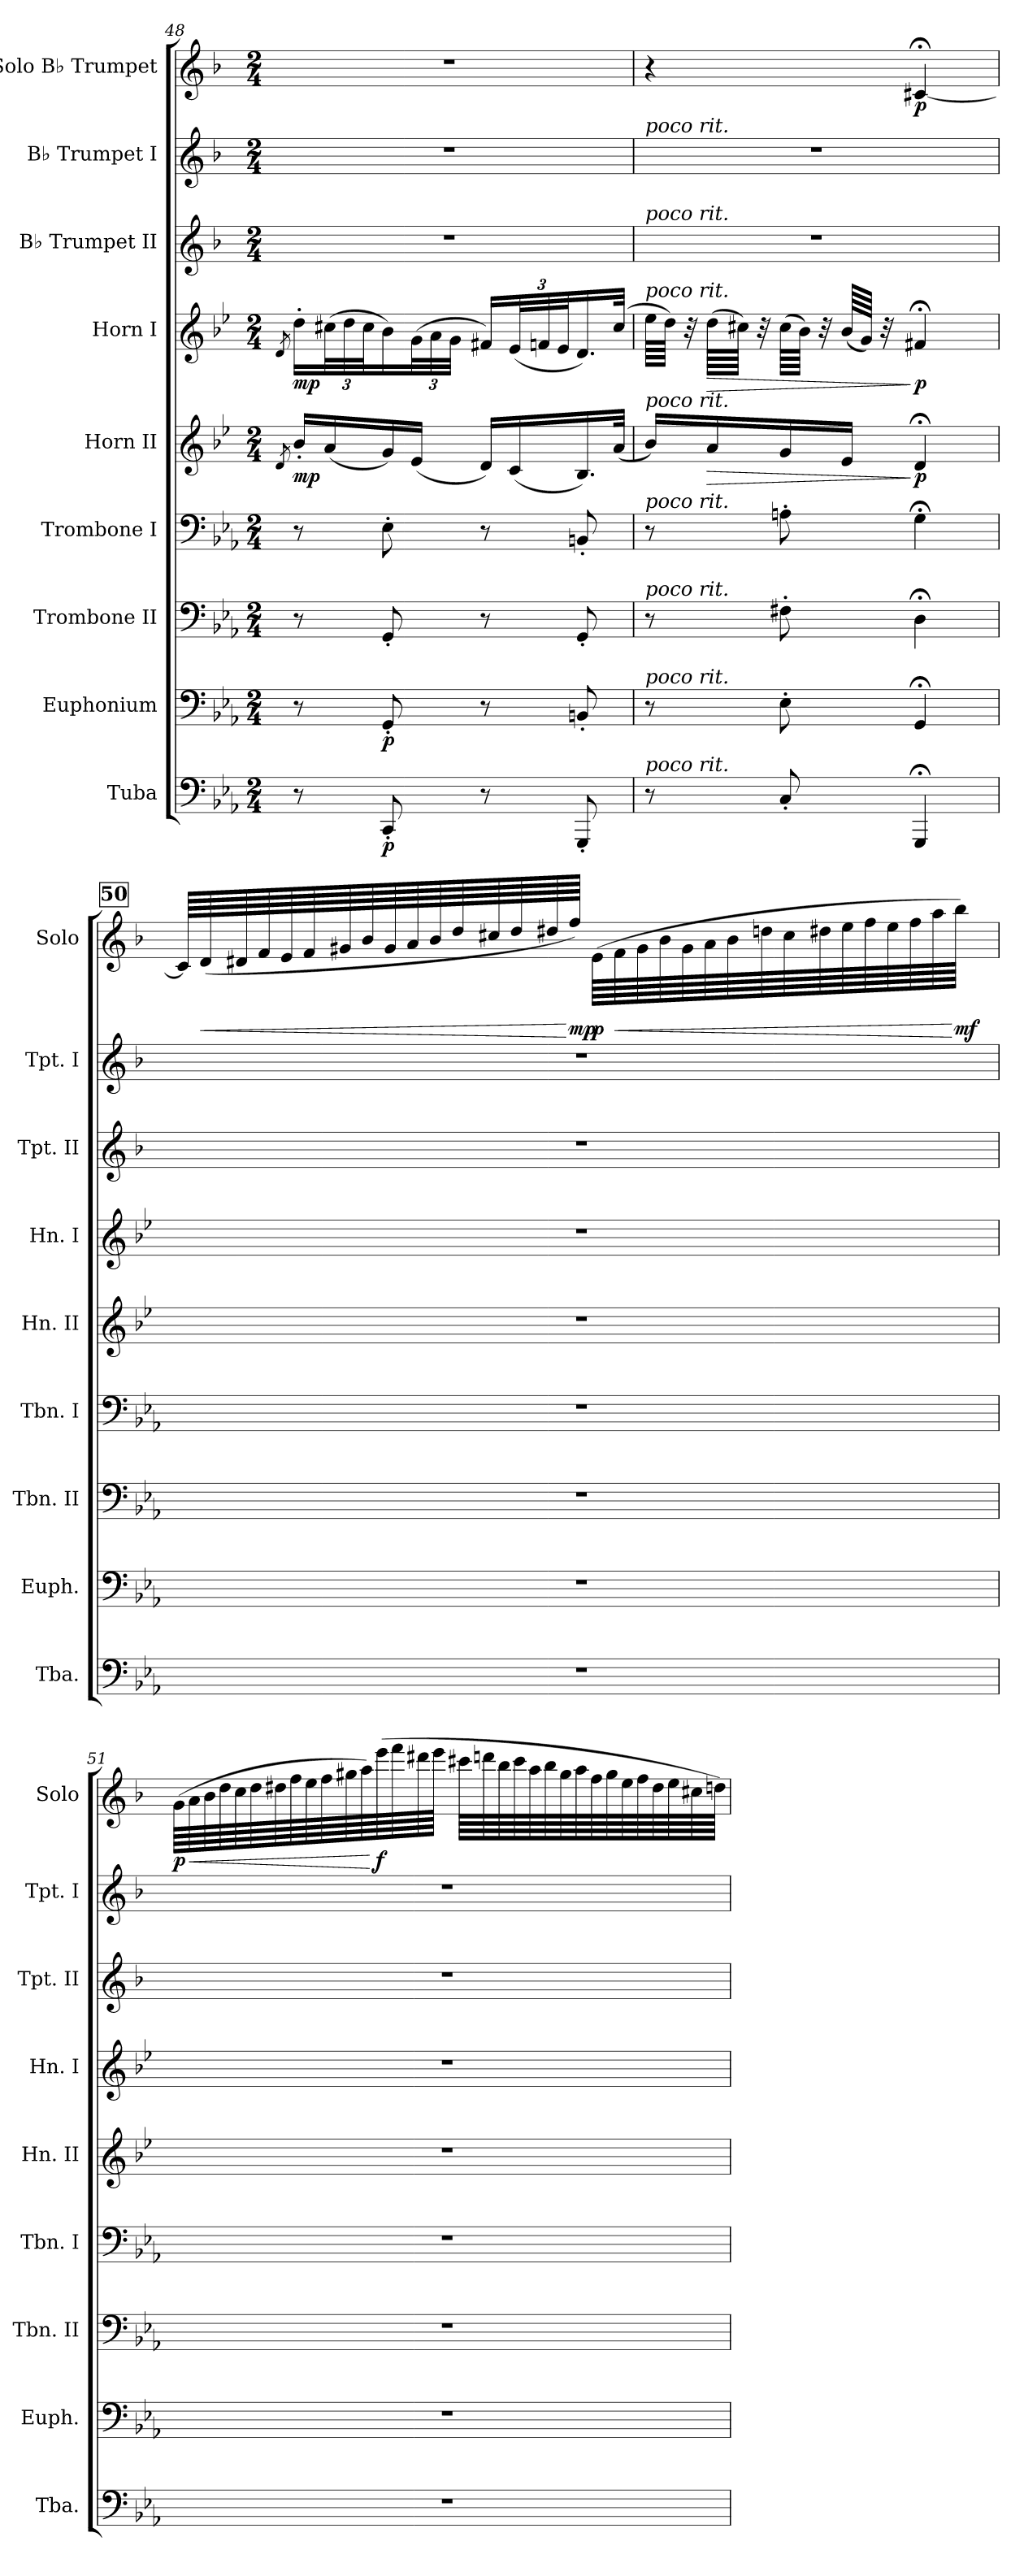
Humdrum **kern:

**kern	**dynam	**kern	**dynam	**kern	**kern	**kern	**dynam	**kern	**dynam	**kern	**kern	**kern	**dynam
*part9	*part9	*part8	*part8	*part7	*part6	*part5	*part5	*part4	*part4	*part3	*part2	*part1	*part1
*staff9	*staff9	*staff8	*staff8	*staff7	*staff6	*staff5	*staff5	*staff4	*staff4	*staff3	*staff2	*staff1	*staff1
*I"Tuba	*	*I"Euphonium	*	*I"Trombone II	*I"Trombone I	*I"Horn II	*	*I"Horn I	*	*I"B♭ Trumpet II	*I"B♭ Trumpet I	*I"Solo B♭ Trumpet	*
*I'Tba.	*	*I'Euph.	*	*I'Tbn. II	*I'Tbn. I	*I'Hn. II	*	*I'Hn. I	*	*I'Tpt. II	*I'Tpt. I	*I'Solo	*
!!LO:PB:g=z
*clefF4	*	*clefF4	*	*clefF4	*clefF4	*clefG2	*	*clefG2	*	*clefG2	*clefG2	*clefG2	*
*	*	*	*	*	*	*ITrd4c7	*	*ITrd4c7	*	*ITrd1c2	*ITrd1c2	*ITrd1c2	*
*k[b-e-a-]	*	*k[b-e-a-]	*	*k[b-e-a-]	*k[b-e-a-]	*k[b-e-a-]	*	*k[b-e-a-]	*	*k[b-e-a-]	*k[b-e-a-]	*k[b-e-a-]	*
*M2/4	*	*M2/4	*	*M2/4	*M2/4	*M2/4	*	*M2/4	*	*M2/4	*M2/4	*M2/4	*
=48	=48	=48	=48	=48	=48	=48	=48	=48	=48	=48	=48	=48	=48
.	.	.	.	.	.	8qG/	.	8qG/	.	.	.	.	.
!	!	!	!	!	!	!	!LO:DY:b	!	!LO:DY:b	!	!	!	!
8r	.	8r	.	8r	8r	16e-'/LL	mp	16g'\LL	mp	2r	2r	2r	.
*	*	*	*	*	*	*	*	*Xbrackettup	*	*	*	*	*
.	.	.	.	.	.	(<16d/	.	(>48f#X\L	.	.	.	.	.
.	.	.	.	.	.	.	.	48g\	.	.	.	.	.
.	.	.	.	.	.	.	.	48f#\J	.	.	.	.	.
!	!LO:DY:b	!	!LO:DY:b	!	!	!	!	!	!	!	!	!	!
8CC'/	p	8GG'/	p	8GG'/	8E-'\	16c/)	.	16e-\)	.	.	.	.	.
.	.	.	.	.	.	(<16A-/JJ	.	(>48c\L	.	.	.	.	.
.	.	.	.	.	.	.	.	48d\	.	.	.	.	.
.	.	.	.	.	.	.	.	48c\JJJ	.	.	.	.	.
8r	.	8r	.	8r	8r	16G/LL)	.	16Bn/LL)	.	.	.	.	.
.	.	.	.	.	.	(<16F/	.	(<48A-/L	.	.	.	.	.
.	.	.	.	.	.	.	.	48B-X/	.	.	.	.	.
.	.	.	.	.	.	.	.	48A-/J	.	.	.	.	.
8GGG'/	.	8BBn'/	.	8GG'/	8BBn'/	16.E-/)	.	16.G/)	.	.	.	.	.
.	.	.	.	.	.	(<32d/JJk	.	(<32f#/JJk	.	.	.	.	.
=49	=49	=49	=49	=49	=49	=49	=49	=49	=49	=49	=49	=49	=49
!	!	!	!	!	!	!	!	!	!	!	!	!LO:TX:a:i:t=poco rit.	!
!	!	!	!	!	!	!	!	!	!	!	!LO:TX:a:i:t=poco rit.	!	!
!	!	!	!	!	!	!	!	!	!	!LO:TX:a:i:t=poco rit.	!	!	!
!	!	!	!	!	!	!	!	!LO:TX:a:i:t=poco rit.	!	!	!	!	!
!	!	!	!	!	!	!LO:TX:a:i:t=poco rit.	!	!	!	!	!	!	!
!	!	!	!	!	!LO:TX:a:i:t=poco rit.	!	!	!	!	!	!	!	!
!	!	!	!	!LO:TX:a:i:t=poco rit.	!	!	!	!	!	!	!	!	!
!	!	!LO:TX:a:i:t=poco rit.	!	!	!	!	!	!	!	!	!	!	!
!LO:TX:a:i:t=poco rit.	!	!	!	!	!	!	!	!	!	!	!	!	!
*	*	*	*	*	*	*	*	*	*	*	*	*^	*
*	*	*	*	*	*	*	*	*	*	*	*	*	*^	*
*	*	*	*	*	*	*	*	*	*	*	*	*	*	*^	*
8r	.	8r	.	8r	8r	16e-/LL)	.	64a-\LLLL	.	2r	2r	4r	16ryy	8ryy	8.ryy	.
.	.	.	.	.	.	.	.	64g\JJJJ)	.	.	.	.	.	.	.	.
.	.	.	.	.	.	.	.	32r	.	.	.	.	.	.	.	.
*	*	*	*	*	*	*	*	*	*	*	*	*MM55	*	*	*	*
!	!	!	!	!	!	!	!LO:HP:b	!	!LO:HP:b	!	!	!	!	!	!	!
.	.	.	.	.	.	16d/	>	(>64g\LLLL	>	.	.	.	4..ryy	.	.	.
.	.	.	.	.	.	.	.	64f#X\JJJJ)	.	.	.	.	.	.	.	.
.	.	.	.	.	.	.	.	32r	.	.	.	.	.	.	.	.
*	*	*	*	*	*	*	*	*	*	*	*	*MM50	*	*	*	*
8C'/	.	8E-'\	.	8F#X'\	8An'\	16c/	.	(>64f#\LLLL	.	.	.	.	.	4.ryy	.	.
.	.	.	.	.	.	.	.	64e-\JJJJ)	.	.	.	.	.	.	.	.
.	.	.	.	.	.	.	.	32r	.	.	.	.	.	.	.	.
*	*	*	*	*	*	*	*	*	*	*	*	*MM45	*	*	*	*
.	.	.	.	.	.	16A-/JJ	.	(<64e-/LLLL	.	.	.	.	.	.	4ryy	.
.	.	.	.	.	.	.	.	64c/JJJJ)	.	.	.	.	.	.	.	.
.	.	.	.	.	.	.	.	32r	.	.	.	.	.	.	.	.
*	*	*	*	*	*	*	*	*	*	*	*	*MM40	*	*	*	*
!	!	!	!	!	!	!	!LO:DY:n=1:b	!	!LO:DY:n=1:b	!	!	!	!	!	!	!LO:DY:b
4GGG;</	.	4GG;</	.	4D;<\	4G;<\	4G;</	] p	4Bn;</	] p	.	.	[4Bn;</	.	.	.	p
.	.	.	.	.	.	.	.	.	.	.	.	.	.	.	16ryy	.
!!LO:PB:g=z
!!LO:REH:place=s1:a:B:fs=14:t=50
=50	=50	=50	=50	=50	=50	=50	=50	=50	=50	=50	=50	=50	=50	=50	=50	=50
!	!	!	!	!	!	!	!	!	!	!	!	!LO:TX:a:B:t=Freely	!	!	!	!
*	*	*	*	*	*	*	*	*	*	*	*	*v	*v	*v	*v	*
2r	.	2r	.	2r	2r	2r	.	2r	.	2r	2r	64B/LLLL]	.
*	*	*	*	*	*	*	*	*	*	*	*	*MM10	*
!	!	!	!	!	!	!	!	!	!	!	!	!	!LO:HP:b
.	.	.	.	.	.	.	.	.	.	.	.	(<64c/	<
.	.	.	.	.	.	.	.	.	.	.	.	64c#X/	.
*	*	*	*	*	*	*	*	*	*	*	*	*MM20	*
.	.	.	.	.	.	.	.	.	.	.	.	64e-/	.
.	.	.	.	.	.	.	.	.	.	.	.	64d/	.
*	*	*	*	*	*	*	*	*	*	*	*	*MM30	*
.	.	.	.	.	.	.	.	.	.	.	.	64e-/	.
.	.	.	.	.	.	.	.	.	.	.	.	64f#X/	.
.	.	.	.	.	.	.	.	.	.	.	.	64a-/	.
.	.	.	.	.	.	.	.	.	.	.	.	64f#/	.
*	*	*	*	*	*	*	*	*	*	*	*	*MM40	*
.	.	.	.	.	.	.	.	.	.	.	.	64g/	.
.	.	.	.	.	.	.	.	.	.	.	.	64a-/	.
.	.	.	.	.	.	.	.	.	.	.	.	64cc/	.
.	.	.	.	.	.	.	.	.	.	.	.	64bn/	.
*	*	*	*	*	*	*	*	*	*	*	*	*MM30	*
.	.	.	.	.	.	.	.	.	.	.	.	64cc/	.
.	.	.	.	.	.	.	.	.	.	.	.	64cc#X/	.
*	*	*	*	*	*	*	*	*	*	*	*	*MM20	*
!	!	!	!	!	!	!	!	!	!	!	!	!	!LO:DY:n=1:b
.	.	.	.	.	.	.	.	.	.	.	.	64ee-/JJJJ)	[ mp
*	*	*	*	*	*	*	*	*	*	*	*	*MM10	*
!	!	!	!	!	!	!	!	!	!	!	!	!	!LO:DY:n=2:b
.	.	.	.	.	.	.	.	.	.	.	.	(>64d\LLLL	p
*	*	*	*	*	*	*	*	*	*	*	*	*MM15	*
!	!	!	!	!	!	!	!	!	!	!	!	!	!LO:HP:b
.	.	.	.	.	.	.	.	.	.	.	.	64e-\	<
*	*	*	*	*	*	*	*	*	*	*	*	*MM20	*
.	.	.	.	.	.	.	.	.	.	.	.	64f#\	.
.	.	.	.	.	.	.	.	.	.	.	.	64a-\	.
*	*	*	*	*	*	*	*	*	*	*	*	*MM30	*
.	.	.	.	.	.	.	.	.	.	.	.	64f#\	.
.	.	.	.	.	.	.	.	.	.	.	.	64g\	.
.	.	.	.	.	.	.	.	.	.	.	.	64a-\	.
.	.	.	.	.	.	.	.	.	.	.	.	64ccn\	.
*	*	*	*	*	*	*	*	*	*	*	*	*MM40	*
.	.	.	.	.	.	.	.	.	.	.	.	64b\	.
.	.	.	.	.	.	.	.	.	.	.	.	64cc#X\	.
.	.	.	.	.	.	.	.	.	.	.	.	64dd\	.
.	.	.	.	.	.	.	.	.	.	.	.	64ee-\	.
*	*	*	*	*	*	*	*	*	*	*	*	*MM50	*
.	.	.	.	.	.	.	.	.	.	.	.	64dd\	.
.	.	.	.	.	.	.	.	.	.	.	.	64ee-\	.
.	.	.	.	.	.	.	.	.	.	.	.	64gg\	.
*	*	*	*	*	*	*	*	*	*	*	*	*MM15	*
!	!	!	!	!	!	!	!	!	!	!	!	!	!LO:DY:n=3:b
.	.	.	.	.	.	.	.	.	.	.	.	64aa-\JJJJ)	[ mf
!!LO:PB:g=z
=51	=51	=51	=51	=51	=51	=51	=51	=51	=51	=51	=51	=51	=51
!	!	!	!	!	!	!	!	!	!	!	!	!	!LO:DY:b
2r	.	2r	.	2r	2r	2r	.	2r	.	2r	2r	(>64f\LLLL	p
*	*	*	*	*	*	*	*	*	*	*	*	*MM25	*
!	!	!	!	!	!	!	!	!	!	!	!	!	!LO:HP:b
.	.	.	.	.	.	.	.	.	.	.	.	64g\	<
.	.	.	.	.	.	.	.	.	.	.	.	64a-\	.
.	.	.	.	.	.	.	.	.	.	.	.	64cc\	.
.	.	.	.	.	.	.	.	.	.	.	.	64b-\	.
*	*	*	*	*	*	*	*	*	*	*	*	*MM40	*
.	.	.	.	.	.	.	.	.	.	.	.	64cc\	.
.	.	.	.	.	.	.	.	.	.	.	.	64cc#X\	.
.	.	.	.	.	.	.	.	.	.	.	.	64ee-\	.
.	.	.	.	.	.	.	.	.	.	.	.	64dd\	.
.	.	.	.	.	.	.	.	.	.	.	.	64ee-\	.
.	.	.	.	.	.	.	.	.	.	.	.	64ff#X\	.
*	*	*	*	*	*	*	*	*	*	*	*	*MM10	*
.	.	.	.	.	.	.	.	.	.	.	.	64gg\)	.
*	*	*	*	*	*	*	*	*	*	*	*	*MM15	*
!	!	!	!	!	!	!	!	!	!	!	!	!	!LO:DY:n=1:b
.	.	.	.	.	.	.	.	.	.	.	.	(>64ddd\	[ f
.	.	.	.	.	.	.	.	.	.	.	.	64eee-\	.
*	*	*	*	*	*	*	*	*	*	*	*	*MM20	*
.	.	.	.	.	.	.	.	.	.	.	.	64ccc#X\	.
.	.	.	.	.	.	.	.	.	.	.	.	64ddd\JJJJ	.
*	*	*	*	*	*	*	*	*	*	*	*	*MM30	*
.	.	.	.	.	.	.	.	.	.	.	.	64bbn\LLLL	.
.	.	.	.	.	.	.	.	.	.	.	.	64cccn\	.
*	*	*	*	*	*	*	*	*	*	*	*	*MM40	*
.	.	.	.	.	.	.	.	.	.	.	.	64aa-\	.
.	.	.	.	.	.	.	.	.	.	.	.	64bb\	.
*	*	*	*	*	*	*	*	*	*	*	*	*MM60	*
.	.	.	.	.	.	.	.	.	.	.	.	64gg\	.
.	.	.	.	.	.	.	.	.	.	.	.	64aa-\	.
.	.	.	.	.	.	.	.	.	.	.	.	64ff#\	.
.	.	.	.	.	.	.	.	.	.	.	.	64gg\	.
.	.	.	.	.	.	.	.	.	.	.	.	64ee-\	.
.	.	.	.	.	.	.	.	.	.	.	.	64ff#\	.
.	.	.	.	.	.	.	.	.	.	.	.	64dd\	.
.	.	.	.	.	.	.	.	.	.	.	.	64ee-\	.
.	.	.	.	.	.	.	.	.	.	.	.	64cc#\	.
.	.	.	.	.	.	.	.	.	.	.	.	64dd\	.
.	.	.	.	.	.	.	.	.	.	.	.	64bn\	.
.	.	.	.	.	.	.	.	.	.	.	.	64ccn\JJJJ)	.
=	=	=	=	=	=	=	=	=	=	=	=	=	=
*-	*-	*-	*-	*-	*-	*-	*-	*-	*-	*-	*-	*-	*-
